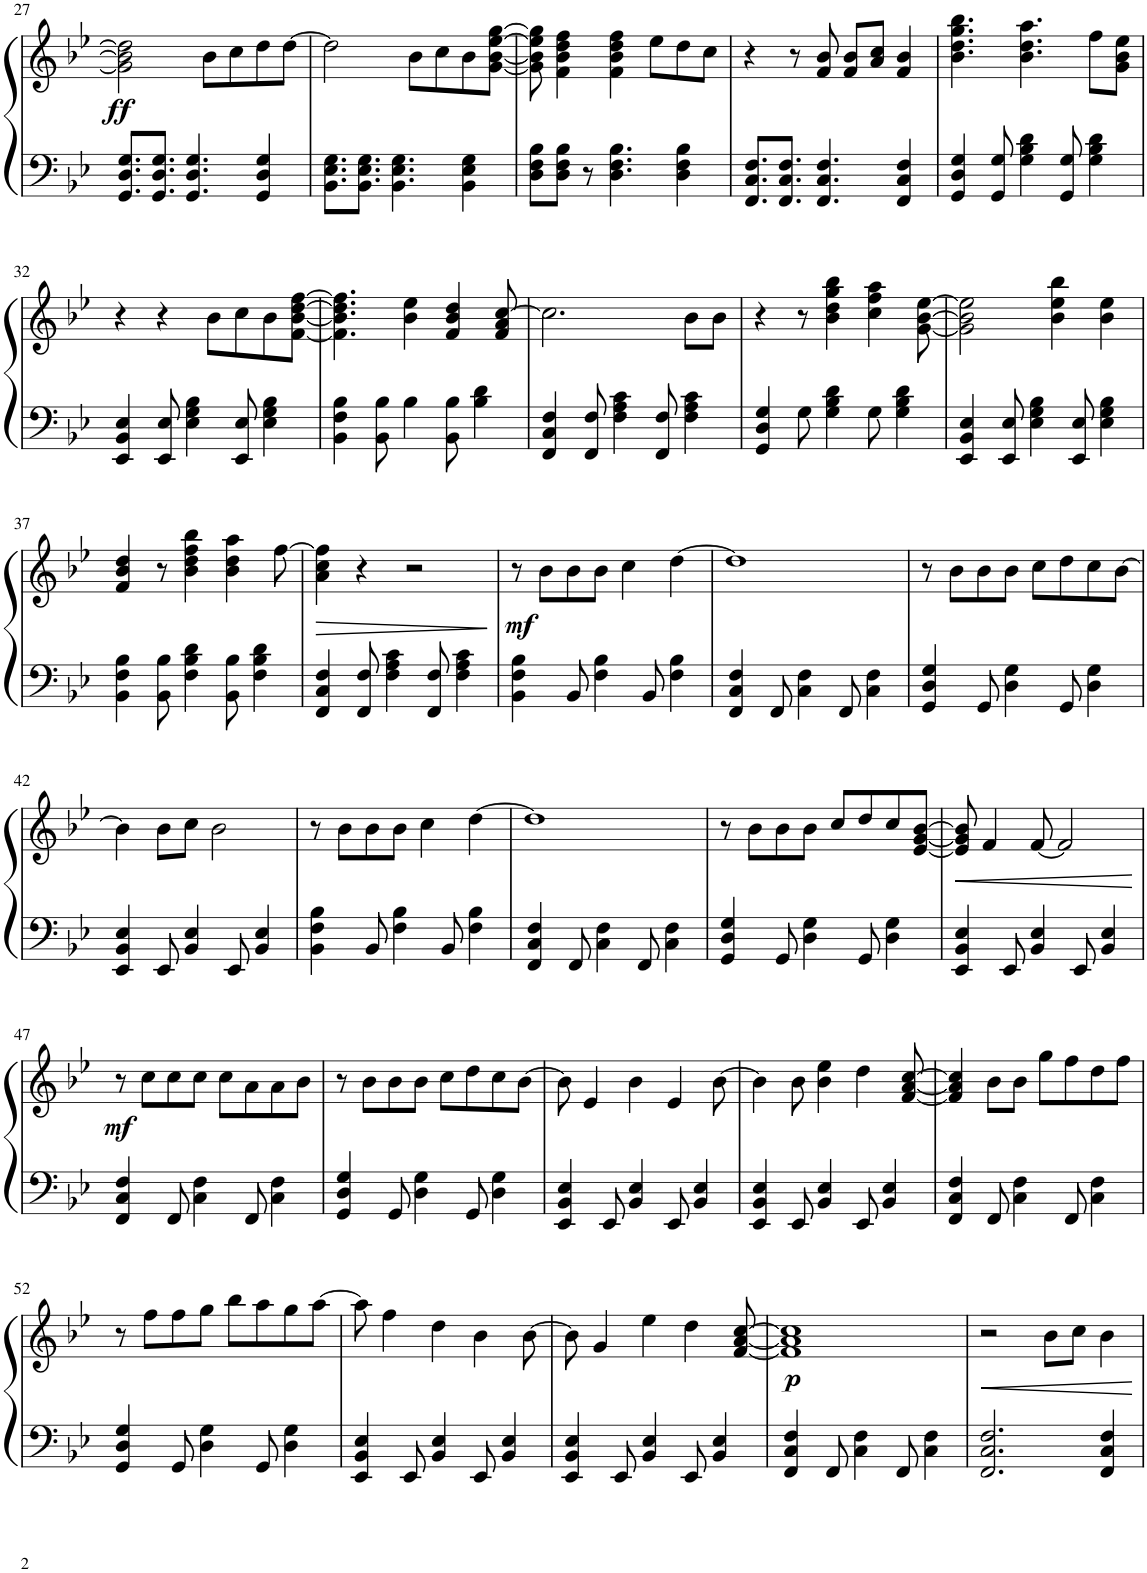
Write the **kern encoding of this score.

**kern	**kern	**dynam
*part1	*part1	*part1
*staff2	*staff1	*staff1/2
*I"Piano	*	*
*I'Pno.	*	*
!!LO:PB:g=z
*clefF4	*clefG2	*
*k[b-e-]	*k[b-e-]	*
*M4/4	*M4/4	*
=27	=27	=27
!	!	!LO:DY:b
8.GG/ 8.D/ 8.G/L	2g\] 2b-\] 2dd\]	ff
8.GG/ 8.D/ 8.G/J	.	.
4.GG/ 4.D/ 4.G/	.	.
.	8b-\L	.
.	8cc\	.
4GG/ 4D/ 4G/	8dd\	.
.	[8dd\J	.
=28	=28	=28
8.BB-\ 8.E-\ 8.G\L	2dd\]	.
8.BB-\ 8.E-\ 8.G\J	.	.
4.BB-\ 4.E-\ 4.G\	.	.
.	8b-\L	.
.	8cc\	.
4BB-\ 4E-\ 4G\	8b-\	.
.	[8g\ [8b-\ [8ee-\ [8gg\J	.
=29	=29	=29
8D\ 8F\ 8B-\L	8g\] 8b-\] 8ee-\] 8gg\]	.
8D\ 8F\ 8B-\J	4f\ 4b-\ 4dd\ 4ff\	.
8r	.	.
4.D\ 4.F\ 4.B-\	4f\ 4b-\ 4dd\ 4ff\	.
.	8ee-\L	.
4D\ 4F\ 4B-\	8dd\	.
.	8cc\J	.
=30	=30	=30
8.FF/ 8.C/ 8.F/L	4r	.
8.FF/ 8.C/ 8.F/J	.	.
.	8r	.
4.FF/ 4.C/ 4.F/	8f/ 8b-/	.
.	8f/ 8b-/L	.
.	8a/ 8cc/J	.
4FF/ 4C/ 4F/	4f/ 4b-/	.
=31	=31	=31
4GG/ 4D/ 4G/	4.b-\ 4.dd\ 4.gg\ 4.bb-\	.
8GG/ 8G/	.	.
4G\ 4B-\ 4d\	4.b-\ 4.dd\ 4.aa\	.
8GG/ 8G/	.	.
4G\ 4B-\ 4d\	8ff\L	.
.	8g\ 8b-\ 8ee-\J	.
!!LO:LB:g=z
=32	=32	=32
4EE-/ 4BB-/ 4E-/	4r	.
8EE-/ 8E-/	4r	.
4E-\ 4G\ 4B-\	.	.
.	8b-\L	.
8EE-/ 8E-/	8cc\	.
4E-\ 4G\ 4B-\	8b-\	.
.	[8f\ [8b-\ [8dd\ [8ff\J	.
=33	=33	=33
4BB-\ 4F\ 4B-\	4.f\] 4.b-\] 4.dd\] 4.ff\]	.
8BB-\ 8B-\	.	.
4B-\	4b-\ 4ee-\	.
8BB-\ 8B-\	4f/ 4b-/ 4dd/	.
4B-\ 4d\	.	.
.	8f/ 8a/ [8cc/	.
=34	=34	=34
4FF/ 4C/ 4F/	2.cc\]	.
8FF/ 8F/	.	.
4F\ 4A\ 4c\	.	.
8FF/ 8F/	.	.
4F\ 4A\ 4c\	8b-\L	.
.	8b-\J	.
=35	=35	=35
4GG/ 4D/ 4G/	4r	.
8G\	8r	.
4G\ 4B-\ 4d\	4b-\ 4dd\ 4gg\ 4bb-\	.
8G\	4cc\ 4ff\ 4aa\	.
4G\ 4B-\ 4d\	.	.
.	[8g\ [8b-\ [8ee-\	.
=36	=36	=36
4EE-/ 4BB-/ 4E-/	2g\] 2b-\] 2ee-\]	.
8EE-/ 8E-/	.	.
4E-\ 4G\ 4B-\	.	.
.	4b-\ 4ee-\ 4bb-\	.
8EE-/ 8E-/	.	.
4E-\ 4G\ 4B-\	4b-\ 4ee-\	.
!!LO:LB:g=z
=37	=37	=37
4BB-\ 4F\ 4B-\	4f/ 4b-/ 4dd/	.
8BB-\ 8B-\	8r	.
4F\ 4B-\ 4d\	4b-\ 4dd\ 4ff\ 4bb-\	.
8BB-\ 8B-\	4b-\ 4dd\ 4aa\	.
4F\ 4B-\ 4d\	.	.
.	[8ff\	.
=38	=38	=38
!	!	!LO:HP:b
4FF/ 4C/ 4F/	4a\ 4cc\ 4ff\]	>
8FF/ 8F/	4r	.
4F\ 4A\ 4c\	.	.
.	2r	.
8FF/ 8F/	.	.
4F\ 4A\ 4c\	.	.
.	.	]
=39	=39	=39
!	!	!LO:DY:b
4BB-\ 4F\ 4B-\	8r	mf
.	8b-\L	.
8BB-/	8b-\	.
4F\ 4B-\	8b-\J	.
.	4cc\	.
8BB-/	.	.
4F\ 4B-\	[4dd\	.
=40	=40	=40
4FF/ 4C/ 4F/	1dd]	.
8FF/	.	.
4C\ 4F\	.	.
8FF/	.	.
4C\ 4F\	.	.
=41	=41	=41
4GG/ 4D/ 4G/	8r	.
.	8b-\L	.
8GG/	8b-\	.
4D\ 4G\	8b-\J	.
.	8cc\L	.
8GG/	8dd\	.
4D\ 4G\	8cc\	.
.	[8b-\J	.
!!LO:LB:g=z
=42	=42	=42
4EE-/ 4BB-/ 4E-/	4b-\]	.
8EE-/	8b-\L	.
4BB-/ 4E-/	8cc\J	.
.	2b-\	.
8EE-/	.	.
4BB-/ 4E-/	.	.
=43	=43	=43
4BB-\ 4F\ 4B-\	8r	.
.	8b-\L	.
8BB-/	8b-\	.
4F\ 4B-\	8b-\J	.
.	4cc\	.
8BB-/	.	.
4F\ 4B-\	[4dd\	.
=44	=44	=44
4FF/ 4C/ 4F/	1dd]	.
8FF/	.	.
4C\ 4F\	.	.
8FF/	.	.
4C\ 4F\	.	.
=45	=45	=45
4GG/ 4D/ 4G/	8r	.
.	8b-\L	.
8GG/	8b-\	.
4D\ 4G\	8b-\J	.
.	8cc/L	.
8GG/	8dd/	.
4D\ 4G\	8cc/	.
.	[8e-/ [8g/ [8b-/J	.
=46	=46	=46
!	!	!LO:HP:b
4EE-/ 4BB-/ 4E-/	8e-/] 8g/] 8b-/]	<
.	4f/	.
8EE-/	.	.
4BB-/ 4E-/	[8f/	.
.	2f/]	.
8EE-/	.	.
4BB-/ 4E-/	.	.
.	.	[
!!LO:LB:g=z
=47	=47	=47
!	!	!LO:DY:b
4FF/ 4C/ 4F/	8r	mf
.	8cc\L	.
8FF/	8cc\	.
4C\ 4F\	8cc\J	.
.	8cc\L	.
8FF/	8a\	.
4C\ 4F\	8a\	.
.	8b-\J	.
=48	=48	=48
4GG/ 4D/ 4G/	8r	.
.	8b-\L	.
8GG/	8b-\	.
4D\ 4G\	8b-\J	.
.	8cc\L	.
8GG/	8dd\	.
4D\ 4G\	8cc\	.
.	[8b-\J	.
=49	=49	=49
4EE-/ 4BB-/ 4E-/	8b-\]	.
.	4e-/	.
8EE-/	.	.
4BB-/ 4E-/	4b-\	.
8EE-/	4e-/	.
4BB-/ 4E-/	.	.
.	[8b-\	.
=50	=50	=50
4EE-/ 4BB-/ 4E-/	4b-\]	.
8EE-/	8b-\	.
4BB-/ 4E-/	4b-\ 4ee-\	.
8EE-/	4dd\	.
4BB-/ 4E-/	.	.
.	[8f/ [8a/ [8cc/	.
=51	=51	=51
4FF/ 4C/ 4F/	4f/] 4a/] 4cc/]	.
8FF/	8b-\L	.
4C\ 4F\	8b-\J	.
.	8gg\L	.
8FF/	8ff\	.
4C\ 4F\	8dd\	.
.	8ff\J	.
!!LO:LB:g=z
=52	=52	=52
4GG/ 4D/ 4G/	8r	.
.	8ff\L	.
8GG/	8ff\	.
4D\ 4G\	8gg\J	.
.	8bb-\L	.
8GG/	8aa\	.
4D\ 4G\	8gg\	.
.	[8aa\J	.
=53	=53	=53
4EE-/ 4BB-/ 4E-/	8aa\]	.
.	4ff\	.
8EE-/	.	.
4BB-/ 4E-/	4dd\	.
8EE-/	4b-\	.
4BB-/ 4E-/	.	.
.	[8b-\	.
=54	=54	=54
4EE-/ 4BB-/ 4E-/	8b-\]	.
.	4g/	.
8EE-/	.	.
4BB-/ 4E-/	4ee-\	.
8EE-/	4dd\	.
4BB-/ 4E-/	.	.
.	[8f/ [8a/ [8cc/	.
=55	=55	=55
!	!	!LO:DY:b
4FF/ 4C/ 4F/	1f] 1a] 1cc]	p
8FF/	.	.
4C\ 4F\	.	.
8FF/	.	.
4C\ 4F\	.	.
=56	=56	=56
!	!	!LO:HP:b
2.FF/ 2.C/ 2.F/	2r	<
.	8b-\L	.
.	8cc\J	.
4FF/ 4C/ 4F/	4b-\	.
.	.	[
=	=	=
*-	*-	*-
